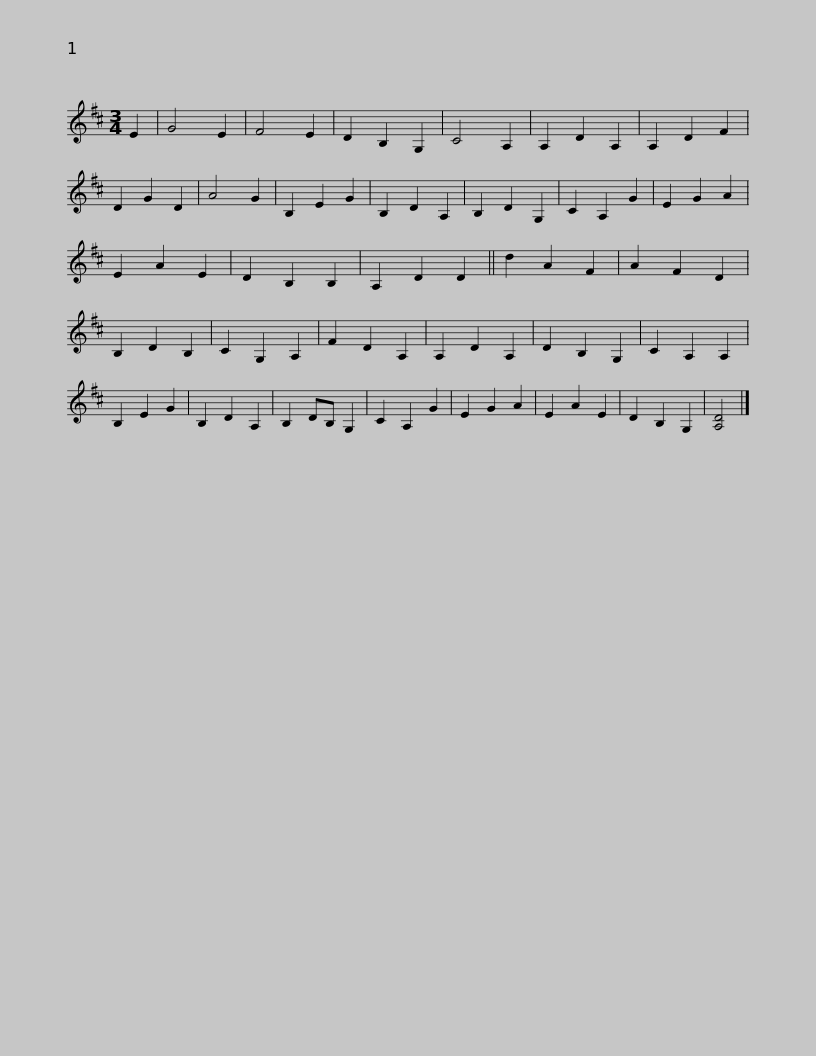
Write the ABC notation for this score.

X:1
L:1/8
M:3/4
I:linebreak $
K:D
V:1 treble
V:1
 E2 | G4 E2 | F4 E2 | D2 B,2 G,2 | C4 A,2 | %5
 A,2 D2 A,2 | A,2 D2 F2 | D2 G2 D2 | A4 G2 | B,2 E2 G2 | %10
 B,2 D2 A,2 | B,2 D2 G,2 | C2 A,2 G2 |$ E2 G2 A2 | E2 A2 E2 | %15
 D2 B,2 B,2 | A,2 D2 D2 || d2 A2 F2 | A2 F2 D2 | B,2 D2 B,2 | %20
 C2 G,2 A,2 | F2 D2 A,2 | A,2 D2 A,2 | D2 B,2 G,2 |$ C2 A,2 A,2 | %25
 B,2 E2 G2 | B,2 D2 A,2 | B,2 DB, G,2 | C2 A,2 G2 | E2 G2 A2 | %30
 E2 A2 E2 | D2 B,2 G,2 | [A,D]4 |] %33
